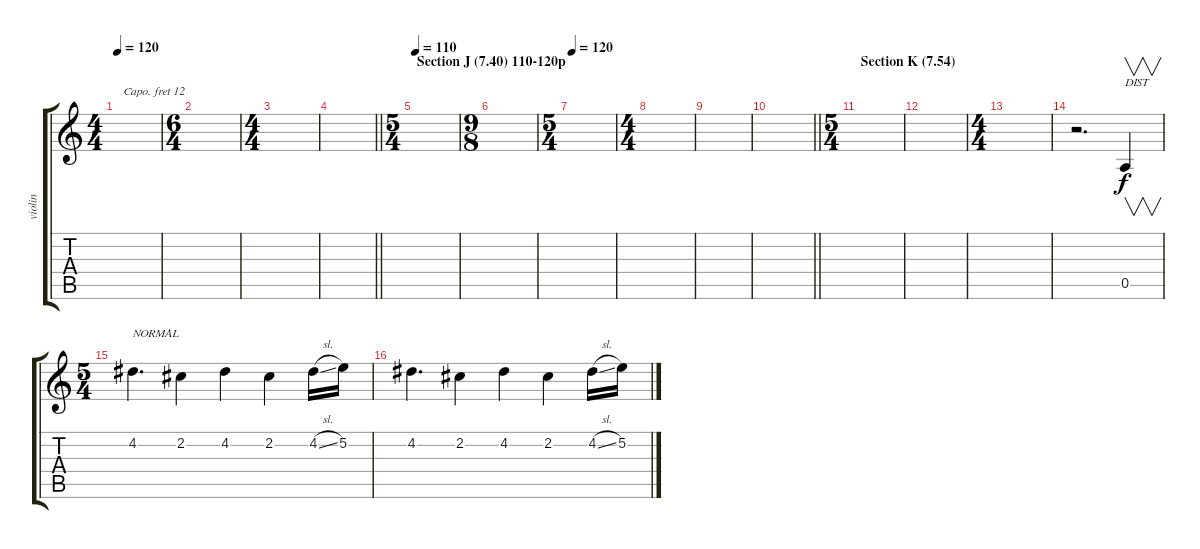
\track ("violin" "violin") {instrument violin}
\staff {score tabs}
\capo 12
\tuning (E4 B3 G3 D3 A2 E2) {hide}
\ts (4 4)
\tempo 120
\clef g2
\ks c
|
\ts (6 4)
|
\ts (4 4)
|
\barLineRight lightlight
|
\ts (5 4)
\section ("" "Section J (7.40) 110-120p")
\tempo 110
|
\ts (9 8)
|
\ts (5 4)
\tempo 120
|
\ts (4 4)
|
|
\barLineRight lightlight
|
\ts (5 4)
\section ("" "Section K (7.54)")
|
|
\ts (4 4)
|
r.2{d} 0.5.4{v txt "DIST" instrument distortionguitar} |
\ts (5 4)
4.2.4{d txt "NORMAL" instrument violin} 2.2.4 4.2.4 2.2.4 4.2{sl}.16 5.2.16 |
4.2.4{d} 2.2.4 4.2.4 2.2.4 4.2{sl}.16 5.2.16
